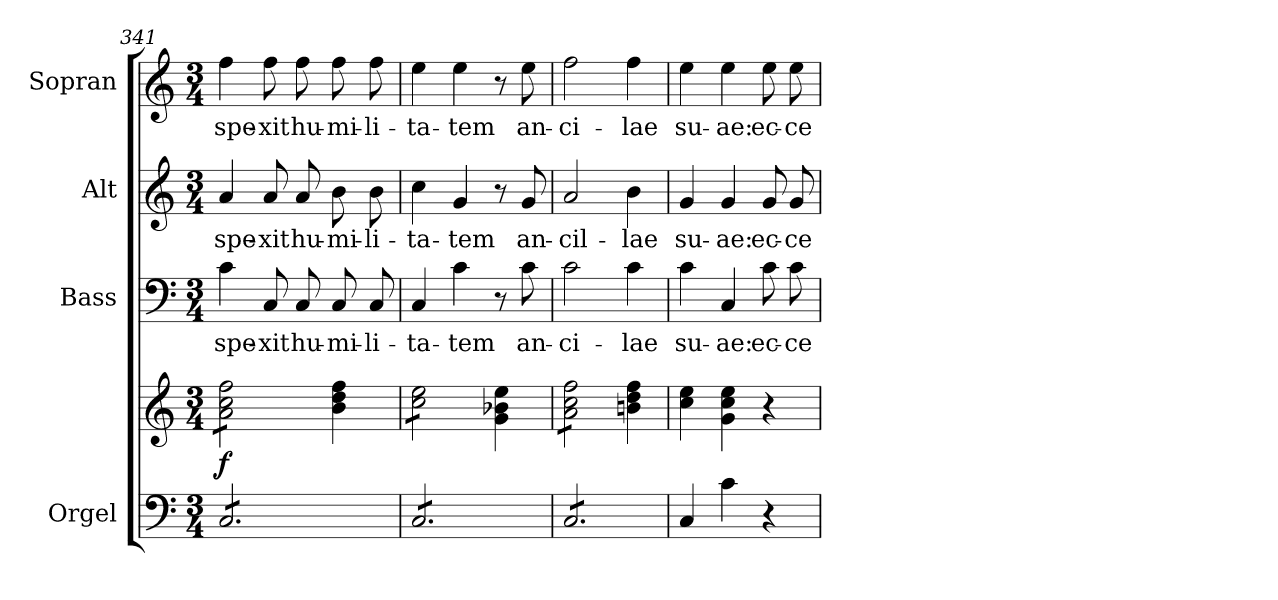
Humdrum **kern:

**kern	**kern	**dynam	**kern	**text	**kern	**text	**kern	**text
*part4	*part4	*part4	*part3	*part3	*part2	*part2	*part1	*part1
*staff5	*staff4	*staff4/5	*staff3	*staff3	*staff2	*staff2	*staff1	*staff1
*I"Orgel	*	*	*I"Bass	*	*I"Alt	*	*I"Sopran	*
*I'Org.	*	*	*I'B.	*	*I'A.	*	*I'S.	*
*clefF4	*clefG2	*	*clefF4	*	*clefG2	*	*clefG2	*
*k[]	*k[]	*	*k[]	*	*k[]	*	*k[]	*
*C:	*C:	*	*C:	*	*C:	*	*C:	*
*M3/4	*M3/4	*	*M3/4	*	*M3/4	*	*M3/4	*
=341	=341	=341	=341	=341	=341	=341	=341	=341
!	!	!LO:DY:b	!	!LO:LY:b	!	!LO:LY:b	!	!LO:LY:b
*tremolo	*	*	*	*	*	*	*	*
*	*tremolo	*	*	*	*	*	*	*
8C/L	8a\ 8cc\ 8ff\L	f	4c\	-spe-	4a/	-spe-	4ff\	-spe-
8C/	8a\ 8cc\ 8ff\	.	.	.	.	.	.	.
!	!	!	!	!LO:LY:b	!	!LO:LY:b	!	!LO:LY:b
8C/	8a\ 8cc\ 8ff\	.	8C/	-xit	8a/	-xit	8ff\	-xit
!	!	!	!	!LO:LY:b	!	!LO:LY:b	!	!LO:LY:b
8C/	8a\ 8cc\ 8ff\J	.	8C/	hu-	8a/	hu-	8ff\	hu-
*	*Xtremolo	*	*	*	*	*	*	*
!	!	!	!	!LO:LY:b	!	!LO:LY:b	!	!LO:LY:b
8C/	4b\ 4dd\ 4ff\	.	8C/	-mi-	8b\	-mi-	8ff\	-mi-
!	!	!	!	!LO:LY:b	!	!LO:LY:b	!	!LO:LY:b
8C/J	.	.	8C/	-li-	8b\	-li-	8ff\	-li-
=342	=342	=342	=342	=342	=342	=342	=342	=342
!	!	!	!	!LO:LY:b	!	!LO:LY:b	!	!LO:LY:b
*	*tremolo	*	*	*	*	*	*	*
8C/L	8cc\ 8ee\L	.	4C/	-ta-	4cc\	-ta-	4ee\	-ta-
8C/	8cc\ 8ee\	.	.	.	.	.	.	.
!	!	!	!	!LO:LY:b	!	!LO:LY:b	!	!LO:LY:b
8C/	8cc\ 8ee\	.	4c\	-tem	4g/	-tem	4ee\	-tem
8C/	8cc\ 8ee\J	.	.	.	.	.	.	.
*	*Xtremolo	*	*	*	*	*	*	*
8C/	4g\ 4b-X\ 4ee\	.	8r	.	8r	.	8r	.
!	!	!	!	!LO:LY:b	!	!LO:LY:b	!	!LO:LY:b
8C/J	.	.	8c\	an-	8g/	an-	8ee\	an-
!!LO:LB:g=z
=343	=343	=343	=343	=343	=343	=343	=343	=343
!	!	!	!	!LO:LY:b	!	!LO:LY:b	!	!LO:LY:b
*	*tremolo	*	*	*	*	*	*	*
8C/L	8a\ 8cc\ 8ff\L	.	2c\	-ci-	2a/	-cil-	2ff\	-ci-
8C/	8a\ 8cc\ 8ff\	.	.	.	.	.	.	.
8C/	8a\ 8cc\ 8ff\	.	.	.	.	.	.	.
8C/	8a\ 8cc\ 8ff\J	.	.	.	.	.	.	.
*	*Xtremolo	*	*	*	*	*	*	*
!	!	!	!	!LO:LY:b	!	!LO:LY:b	!	!LO:LY:b
8C/	4bn\ 4dd\ 4ff\	.	4c\	-lae	4b\	-lae	4ff\	-lae
8C/J	.	.	.	.	.	.	.	.
*Xtremolo	*	*	*	*	*	*	*	*
=344	=344	=344	=344	=344	=344	=344	=344	=344
!	!	!	!	!LO:LY:b	!	!LO:LY:b	!	!LO:LY:b
4C/	4cc\ 4ee\	.	4c\	su-	4g/	su-	4ee\	su-
!	!	!	!	!LO:LY:b	!	!LO:LY:b	!	!LO:LY:b
4c\	4g\ 4cc\ 4ee\	.	4C/	-ae:	4g/	-ae:	4ee\	-ae:
!	!	!	!	!LO:LY:b	!	!LO:LY:b	!	!LO:LY:b
4r	4r	.	8c\	ec-	8g/	ec-	8ee\	ec-
!	!	!	!	!LO:LY:b	!	!LO:LY:b	!	!LO:LY:b
.	.	.	8c\	-ce	8g/	-ce	8ee\	-ce
=	=	=	=	=	=	=	=	=
*-	*-	*-	*-	*-	*-	*-	*-	*-
